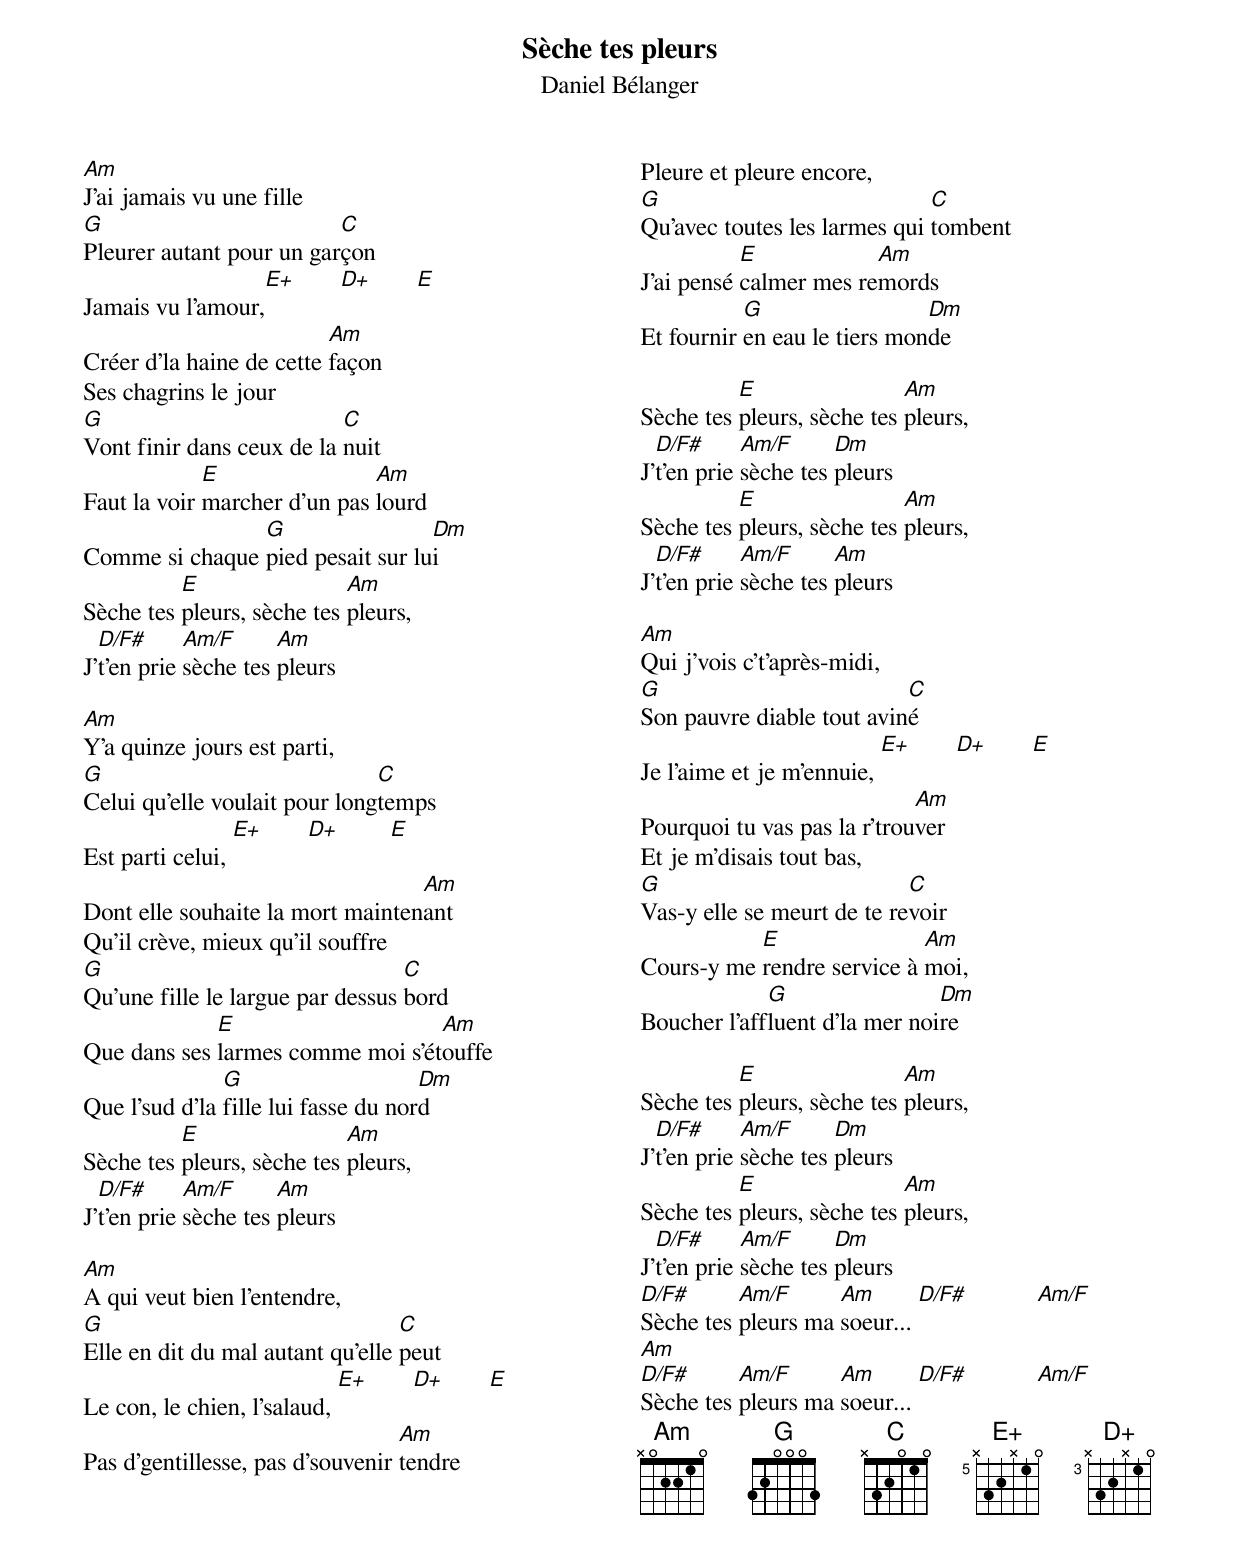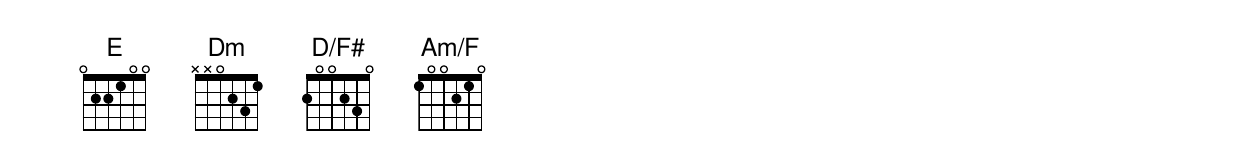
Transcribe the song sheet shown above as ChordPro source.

{t:Sèche tes pleurs}
{subtitle:Daniel Bélanger}
{define: E+ base-fret 5 frets x 3 2 x 1 0}
{define: D+ base-fret 3 frets x 3 2 x 1 0}
{define: D/F# base-fret 1 frets 2 0 0 2 3 0}
{define: Am/F base-fret 1 frets 1 0 0 2 1 0}
{columns: 2}
[Am]J'ai jamais vu une fille
[G]Pleurer autant pour un gar[C]çon
Jamais vu l'amour,[E+]       [D+]       [E]
Créer d'la haine de cette [Am]façon
Ses chagrins le jour
[G]Vont finir dans ceux de la [C]nuit
Faut la voir [E]marcher d'un pas [Am]lourd
Comme si chaque [G]pied pesait sur lu[Dm]i
Sèche tes [E]pleurs, sèche tes [Am]pleurs,
J'[D/F#]t'en prie [Am/F]sèche tes [Am]pleurs

[Am]Y'a quinze jours est parti,
[G]Celui qu'elle voulait pour long[C]temps
Est parti celui, [E+]       [D+]        [E]
Dont elle souhaite la mort mainten[Am]ant
Qu'il crève, mieux qu'il souffre
[G]Qu'une fille le largue par dessus [C]bord
Que dans ses [E]larmes comme moi s'ét[Am]ouffe
Que l'sud d'la [G]fille lui fasse du nor[Dm]d
Sèche tes [E]pleurs, sèche tes [Am]pleurs,
J'[D/F#]t'en prie [Am/F]sèche tes [Am]pleurs

[Am]A qui veut bien l'entendre,
[G]Elle en dit du mal autant qu'elle [C]peut
Le con, le chien, l'salaud, [E+]       [D+]       [E]
Pas d'gentillesse, pas d'souvenir [Am]tendre
{column_break}
Pleure et pleure encore,
[G]Qu'avec toutes les larmes qui [C]tombent
J'ai pensé [E]calmer mes re[Am]mords
Et fournir [G]en eau le tiers mon[Dm]de

Sèche tes [E]pleurs, sèche tes [Am]pleurs,
J'[D/F#]t'en prie [Am/F]sèche tes [Dm]pleurs
Sèche tes [E]pleurs, sèche tes [Am]pleurs,
J'[D/F#]t'en prie [Am/F]sèche tes [Am]pleurs

[Am]Qui j'vois c't'après-midi,
[G]Son pauvre diable tout avin[C]é
Je l'aime et je m'ennuie, [E+]       [D+]       [E]
Pourquoi tu vas pas la r'trou[Am]ver
Et je m'disais tout bas,
[G]Vas-y elle se meurt de te re[C]voir
Cours-y me [E]rendre service à [Am]moi,
Boucher l'aff[G]luent d'la mer noi[Dm]re

Sèche tes [E]pleurs, sèche tes [Am]pleurs,
J'[D/F#]t'en prie [Am/F]sèche tes [Dm]pleurs
Sèche tes [E]pleurs, sèche tes [Am]pleurs,
J'[D/F#]t'en prie [Am/F]sèche tes [Dm]pleurs
[D/F#]Sèche tes [Am/F]pleurs ma [Am]soeur... [D/F#]           [Am/F]
[Am]
[D/F#]Sèche tes [Am/F]pleurs ma [Am]soeur... [D/F#]           [Am/F]
